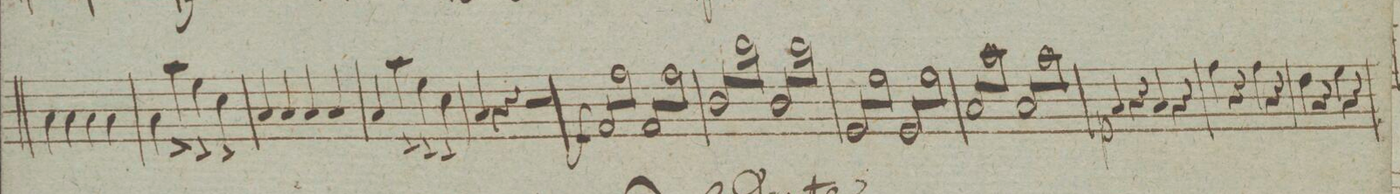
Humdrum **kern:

**kern	**dynam
*I"Baſso.	*
*clefF4	*
*k[]	*
*met(c|)	*
*M2/2	*
4CC\	.
4CC\	.
4CC\	.
4CC\	.
=45	=45
4CC\	.
4C^<\	.
4GG^<\	.
4EE^<\	.
=46	=46
4CC/	.
4CC/	.
4CC/	.
4CC/	.
=47	=47
4CC/	.
4C^<\	.
4GG^<\	.
4EE^<\	.
=48	=48
4CC/	.
4r	.
2r	.
=49	=49
*tremolo	*
8AAA/L	f
8AA\	.
8AAA/	.
8AA\J	.
8AAA/L	.
8AA\	.
8AAA/	.
8AA\J	.
=50	=50
8DD/L	.
8D\	.
8DD/	.
8D\J	.
8DD/L	.
8D\	.
8DD/	.
8D\J	.
=51	=51
8GGG/L	.
8GG\	.
8GGG/	.
8GG\J	.
8GGG/L	.
8GG\	.
8GGG/	.
8GG\J	.
=52	=52
8CC/L	.
8C\	.
8CC/	.
8C\J	.
8CC/L	.
8C\	.
8CC/	.
8C\J	.
*Xtremolo	*
=53	=53
4CC/	p
4r	.
4CC/	.
4r	.
=54	=54
4AA\	.
4r	.
4AA\	.
4r	.
=55	=55
4FF\	.
4r	.
4GG\	.
4r	.
=56	=56
*-	*-
